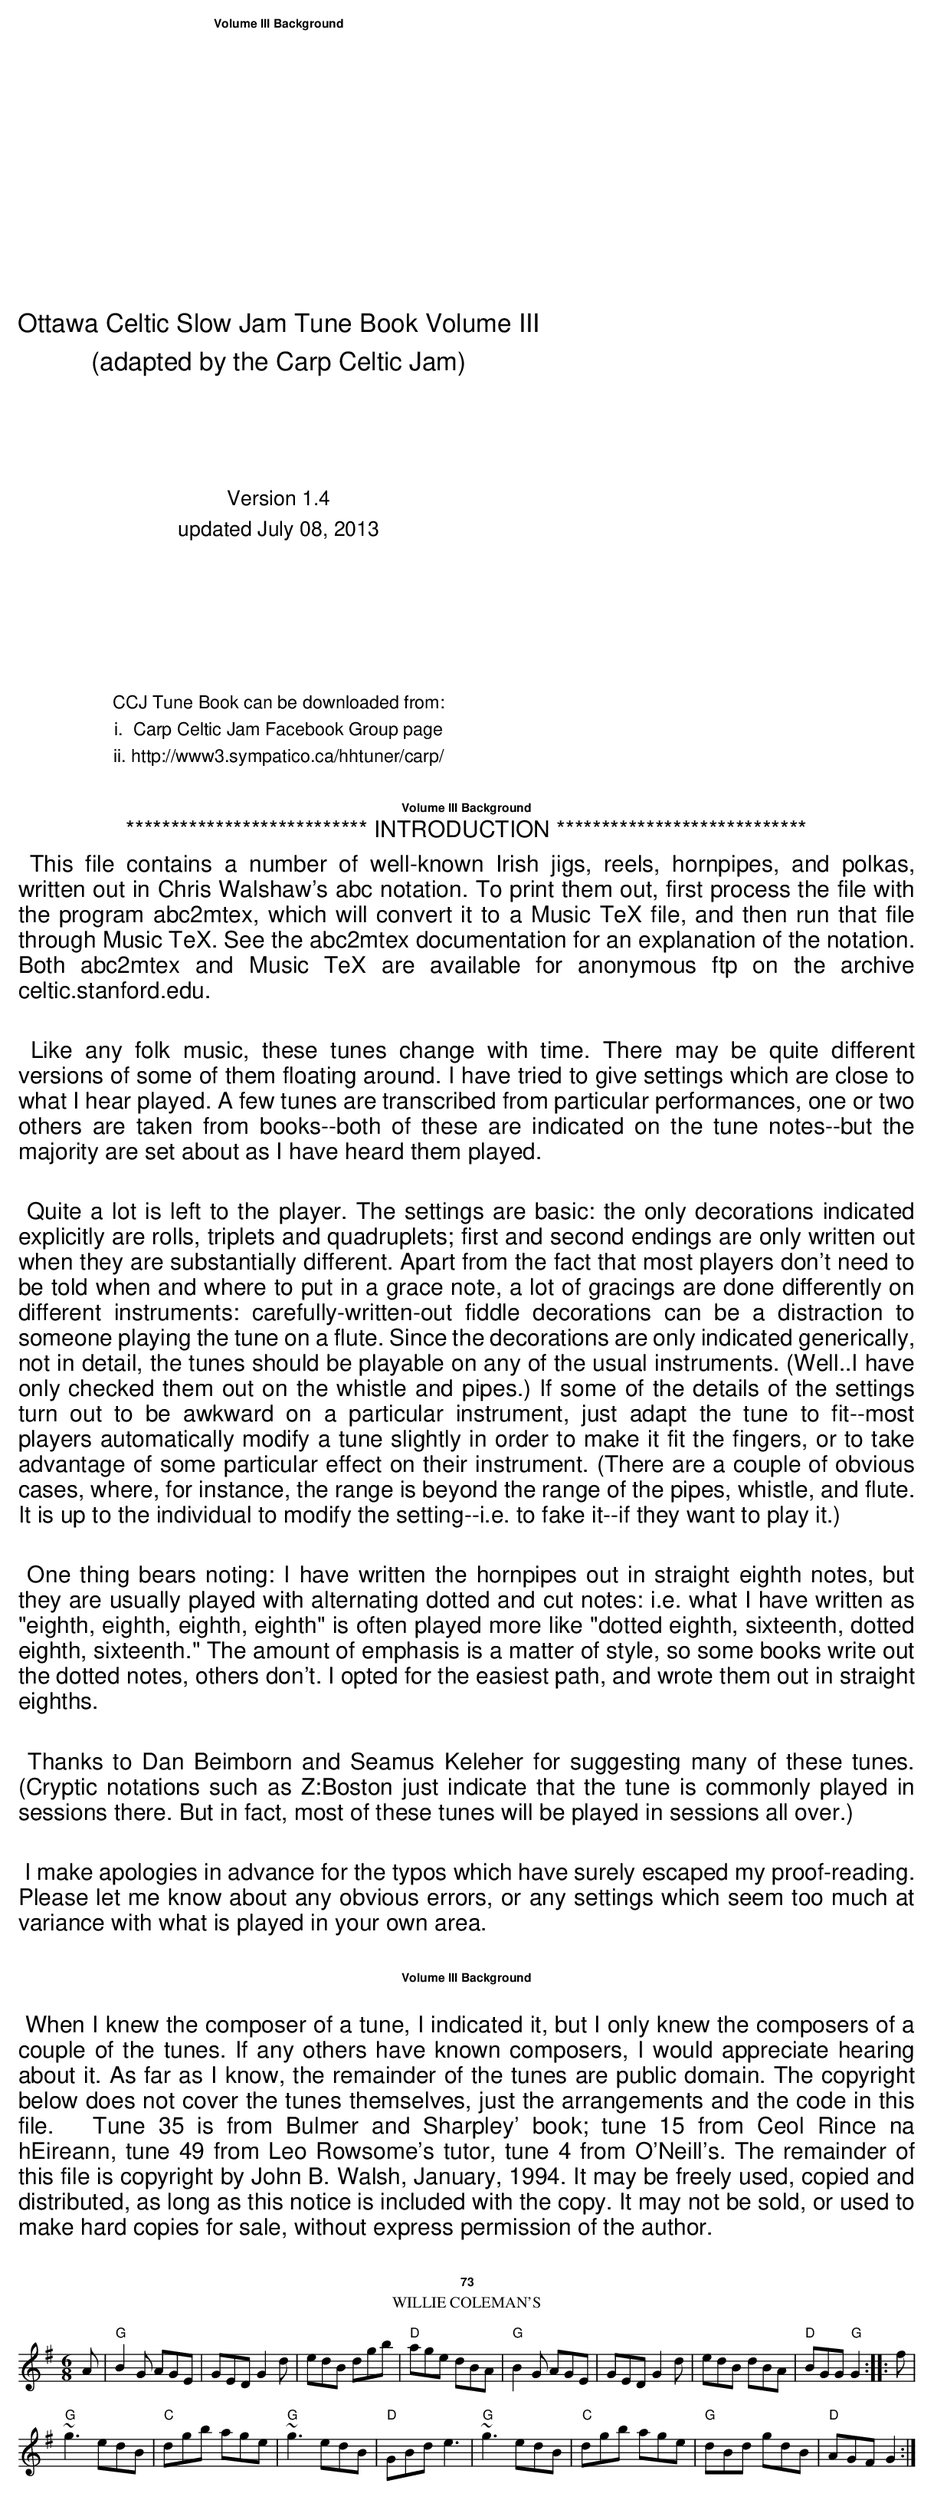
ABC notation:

X:1
T:Willie Coleman's
E:10
M:6/8
K:G
A|"G"B2G AGE|GED G2d|edB dgb|"D"age dBA|\
"G"B2G AGE|GED G2d|edB dBA|"D"BGG "G"G2::f|
"G"~g3 edB|"C"dgb age|"G"~g3 edB|"D"GBd e3|\
"G"~g3 edB|"C"dgb age|"G"dBd gdB|"D"AGF G2:|
